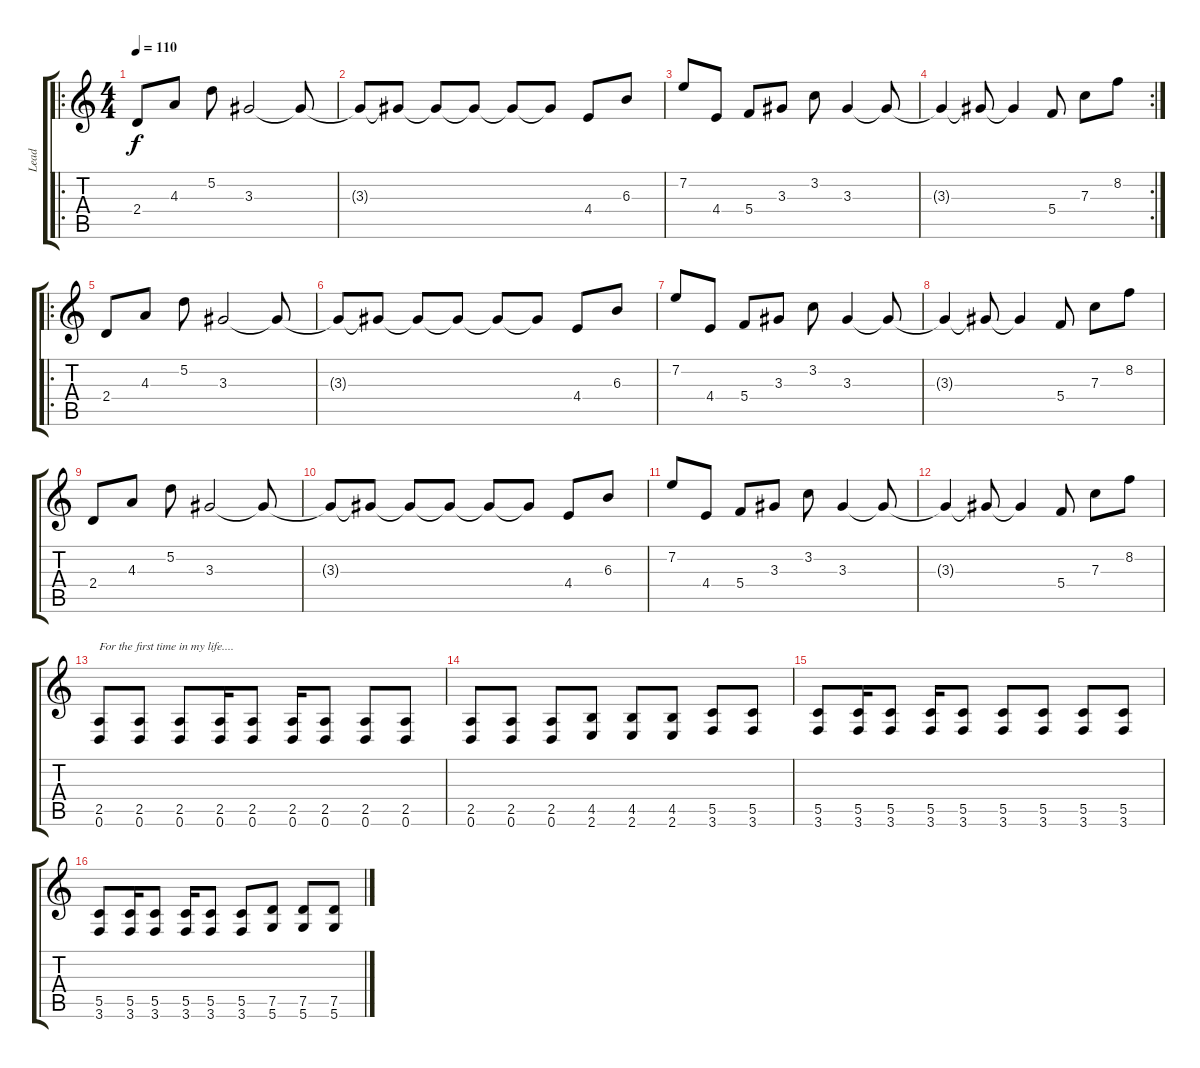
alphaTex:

\track ("Lead" "Lead") {instrument overdrivenguitar}
\staff {score tabs}
\tuning (D4 A3 F3 C3 G2 D2) {hide}
\ro
\ts (4 4)
\tempo 110
\clef g2
\ks c
2.4.8{dy f instrument overdrivenguitar} 4.3.8 5.2.8 3.3.2 3.3{t}.8 |
3.3{t}.8 3.3{t}.8 3.3{t}.8 3.3{t}.8 3.3{t}.8 3.3{t}.8 4.4.8 6.3.8 |
7.2.8 4.4.8 5.4.8 3.3.8 3.2.8 3.3.4 3.3{t}.8 |
\rc 2
3.3{t}.4 3.3{t}.8 3.3{t}.4 5.4.8 7.3.8 8.2.8 |
\ro
2.4.8 4.3.8 5.2.8 3.3.2 3.3{t}.8 |
3.3{t}.8 3.3{t}.8 3.3{t}.8 3.3{t}.8 3.3{t}.8 3.3{t}.8 4.4.8 6.3.8 |
7.2.8 4.4.8 5.4.8 3.3.8 3.2.8 3.3.4 3.3{t}.8 |
3.3{t}.4 3.3{t}.8 3.3{t}.4 5.4.8 7.3.8 8.2.8 |
2.4.8 4.3.8 5.2.8 3.3.2 3.3{t}.8 |
3.3{t}.8 3.3{t}.8 3.3{t}.8 3.3{t}.8 3.3{t}.8 3.3{t}.8 4.4.8 6.3.8 |
7.2.8 4.4.8 5.4.8 3.3.8 3.2.8 3.3.4 3.3{t}.8 |
3.3{t}.4 3.3{t}.8 3.3{t}.4 5.4.8 7.3.8 8.2.8 |
(2.5 0.6).8{txt "For the first time in my life...."} (2.5 0.6).8 (2.5 0.6).8 (2.5 0.6).16 (2.5 0.6).8 (2.5 0.6).16 (2.5 0.6).8 (2.5 0.6).8 (2.5 0.6).8 |
(2.5 0.6).8 (2.5 0.6).8 (2.5 0.6).8 (4.5 2.6).8 (4.5 2.6).8 (4.5 2.6).8 (5.5 3.6).8 (5.5 3.6).8 |
(5.5 3.6).8 (5.5 3.6).16 (5.5 3.6).8 (5.5 3.6).16 (5.5 3.6).8 (5.5 3.6).8 (5.5 3.6).8 (5.5 3.6).8 (5.5 3.6).8 |
(5.5 3.6).8 (5.5 3.6).16 (5.5 3.6).8 (5.5 3.6).16 (5.5 3.6).8 (5.5 3.6).8 (7.5 5.6).8 (7.5 5.6).8 (7.5 5.6).8
